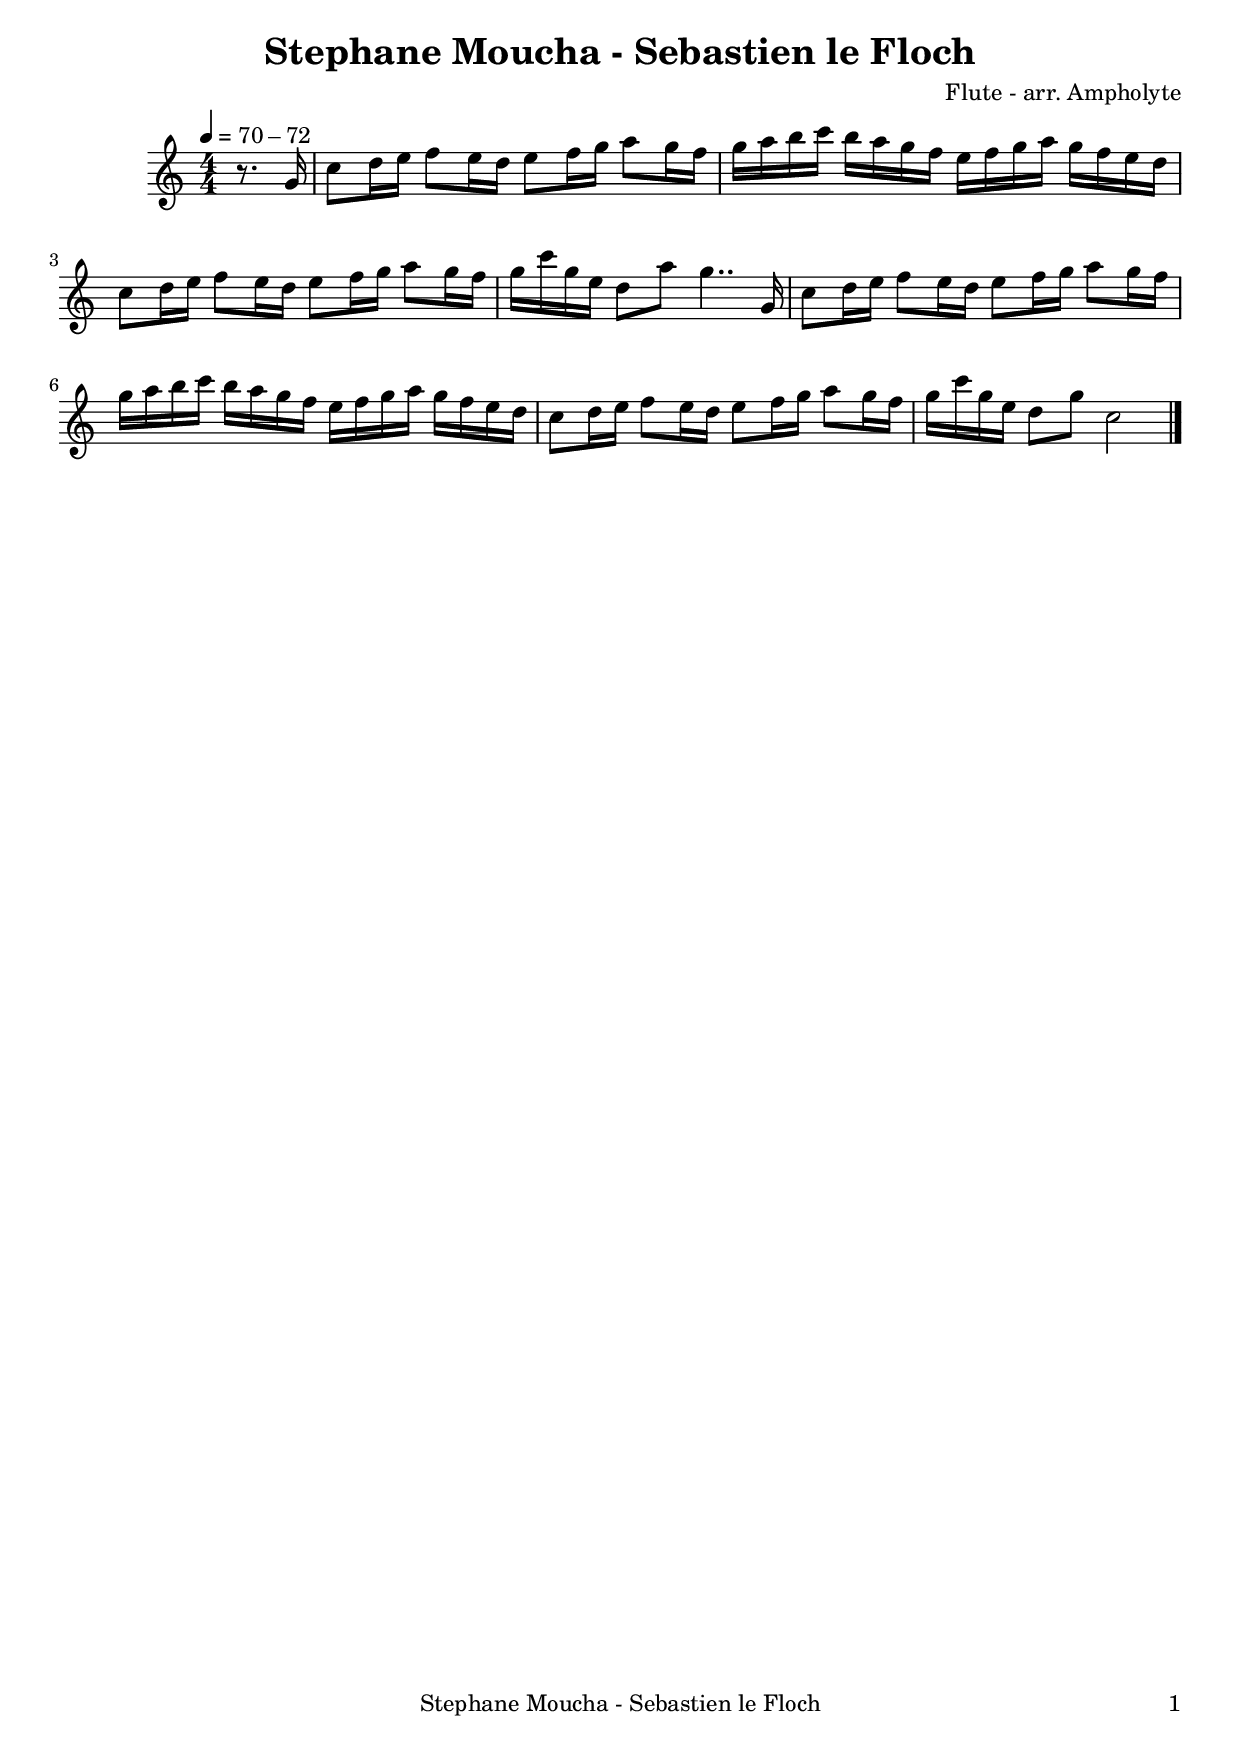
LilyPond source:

\version "2.18.2"
\language "italiano"

titlestr = "Stephane Moucha - Sebastien le Floch"
composerstr = "Flute - arr. Ampholyte"


\header {
    title = \titlestr
    composer = \composerstr 

}

\paper {
    print-page-number = ##t
        print-first-page-number = ##t
        oddHeaderMarkup = \markup \null
        evenHeaderMarkup = \markup \null
        oddFooterMarkup = \markup {
            \fill-line {
                \on-the-fly \print-page-number-check-first
                    \fromproperty #'header: \titlestr
                    \fromproperty #'page:page-number-string
            }
        }
    evenFooterMarkup = \oddFooterMarkup
}

\score {
    \new Staff {
        \key do \major
            \numericTimeSignature
            \time 4/4
            \tempo 4 = 70-72
            \relative do'' {
                \partial 4  r8. sol16 
                    do8 re16 mi fa8 mi16 re mi8 fa16 sol la8 sol16 fa sol la si do si la sol fa mi fa sol la sol fa mi re 
                    do8 re16 mi fa8 mi16 re mi8 fa16 sol la8 sol16 fa sol do sol mi re8 la' sol4.. sol,16 
do8 re16 mi fa8 mi16 re mi8 fa16 sol la8 sol16 fa sol la si do si la sol fa mi fa sol la sol fa mi re do8
                    re16 mi fa8 mi16 re mi8 fa16 sol la8 sol16 fa sol do sol mi re8 sol do,2 \bar "|."
            }
    }
}

